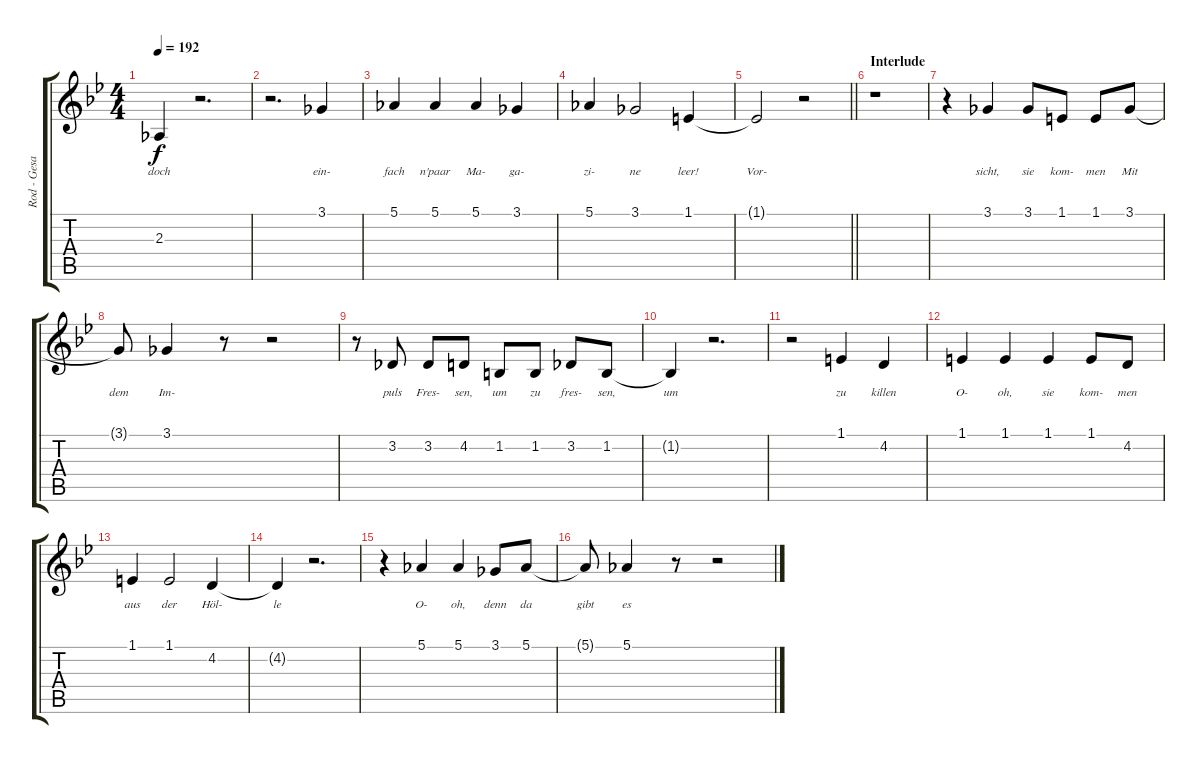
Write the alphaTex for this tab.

\track ("Rod - Gesang" "Rod - Gesa") {instrument lead8bassandlead}
\staff {score tabs}
\tuning (Eb4 Bb3 Gb3 Db3 Ab2 Eb2) {hide}
\ts (4 4)
\tempo 192
\clef g2
\ks bb
2.3{t}.4{lyrics (0 "doch") lyrics (1 "") lyrics (2 "") lyrics (3 "") lyrics (4 "") dy f} r.2{d} |
r.2{d} 3.1.4{lyrics (0 "ein-") lyrics (1 "") lyrics (2 "") lyrics (3 "") lyrics (4 "")} |
5.1.4{lyrics (0 "fach") lyrics (1 "") lyrics (2 "") lyrics (3 "") lyrics (4 "")} 5.1.4{lyrics (0 "n'paar") lyrics (1 "") lyrics (2 "") lyrics (3 "") lyrics (4 "")} 5.1.4{lyrics (0 "Ma-") lyrics (1 "") lyrics (2 "") lyrics (3 "") lyrics (4 "")} 3.1.4{lyrics (0 "ga-") lyrics (1 "") lyrics (2 "") lyrics (3 "") lyrics (4 "")} |
5.1.4{lyrics (0 "zi-") lyrics (1 "") lyrics (2 "") lyrics (3 "") lyrics (4 "")} 3.1.2{lyrics (0 "ne") lyrics (1 "") lyrics (2 "") lyrics (3 "") lyrics (4 "")} 1.1.4{lyrics (0 "leer!") lyrics (1 "") lyrics (2 "") lyrics (3 "") lyrics (4 "")} |
\barLineRight lightlight
1.1{t}.2{lyrics (0 "Vor-") lyrics (1 "") lyrics (2 "") lyrics (3 "") lyrics (4 "")} r.2 |
\section ("" "Interlude")
r.1 |
r.4 3.1.4{lyrics (0 "sicht,") lyrics (1 "") lyrics (2 "") lyrics (3 "") lyrics (4 "")} 3.1.8{lyrics (0 "sie") lyrics (1 "") lyrics (2 "") lyrics (3 "") lyrics (4 "")} 1.1.8{lyrics (0 "kom-") lyrics (1 "") lyrics (2 "") lyrics (3 "") lyrics (4 "")} 1.1.8{lyrics (0 "men") lyrics (1 "") lyrics (2 "") lyrics (3 "") lyrics (4 "")} 3.1.8{lyrics (0 "Mit") lyrics (1 "") lyrics (2 "") lyrics (3 "") lyrics (4 "")} |
3.1{t}.8{lyrics (0 "dem") lyrics (1 "") lyrics (2 "") lyrics (3 "") lyrics (4 "")} 3.1.4{lyrics (0 "Im-") lyrics (1 "") lyrics (2 "") lyrics (3 "") lyrics (4 "")} r.8 r.2 |
r.8 3.2.8{lyrics (0 "puls") lyrics (1 "") lyrics (2 "") lyrics (3 "") lyrics (4 "")} 3.2.8{lyrics (0 "Fres-") lyrics (1 "") lyrics (2 "") lyrics (3 "") lyrics (4 "")} 4.2.8{lyrics (0 "sen,") lyrics (1 "") lyrics (2 "") lyrics (3 "") lyrics (4 "")} 1.2.8{lyrics (0 "um") lyrics (1 "") lyrics (2 "") lyrics (3 "") lyrics (4 "")} 1.2.8{lyrics (0 "zu") lyrics (1 "") lyrics (2 "") lyrics (3 "") lyrics (4 "")} 3.2.8{lyrics (0 "fres-") lyrics (1 "") lyrics (2 "") lyrics (3 "") lyrics (4 "")} 1.2.8{lyrics (0 "sen,") lyrics (1 "") lyrics (2 "") lyrics (3 "") lyrics (4 "")} |
1.2{t}.4{lyrics (0 "um") lyrics (1 "") lyrics (2 "") lyrics (3 "") lyrics (4 "")} r.2{d} |
r.2 1.1.4{lyrics (0 "zu") lyrics (1 "") lyrics (2 "") lyrics (3 "") lyrics (4 "")} 4.2.4{lyrics (0 "killen") lyrics (1 "") lyrics (2 "") lyrics (3 "") lyrics (4 "")} |
1.1.4{lyrics (0 "O-") lyrics (1 "") lyrics (2 "") lyrics (3 "") lyrics (4 "")} 1.1.4{lyrics (0 "oh,") lyrics (1 "") lyrics (2 "") lyrics (3 "") lyrics (4 "")} 1.1.4{lyrics (0 "sie") lyrics (1 "") lyrics (2 "") lyrics (3 "") lyrics (4 "")} 1.1.8{lyrics (0 "kom-") lyrics (1 "") lyrics (2 "") lyrics (3 "") lyrics (4 "")} 4.2.8{lyrics (0 "men") lyrics (1 "") lyrics (2 "") lyrics (3 "") lyrics (4 "")} |
1.1.4{lyrics (0 "aus") lyrics (1 "") lyrics (2 "") lyrics (3 "") lyrics (4 "")} 1.1.2{lyrics (0 "der") lyrics (1 "") lyrics (2 "") lyrics (3 "") lyrics (4 "")} 4.2.4{lyrics (0 "Höl-") lyrics (1 "") lyrics (2 "") lyrics (3 "") lyrics (4 "")} |
4.2{t}.4{lyrics (0 "le") lyrics (1 "") lyrics (2 "") lyrics (3 "") lyrics (4 "")} r.2{d} |
r.4 5.1.4{lyrics (0 "O-") lyrics (1 "") lyrics (2 "") lyrics (3 "") lyrics (4 "")} 5.1.4{lyrics (0 "oh,") lyrics (1 "") lyrics (2 "") lyrics (3 "") lyrics (4 "")} 3.1.8{lyrics (0 "denn") lyrics (1 "") lyrics (2 "") lyrics (3 "") lyrics (4 "")} 5.1.8{lyrics (0 "da") lyrics (1 "") lyrics (2 "") lyrics (3 "") lyrics (4 "")} |
5.1{t}.8{lyrics (0 "gibt") lyrics (1 "") lyrics (2 "") lyrics (3 "") lyrics (4 "")} 5.1.4{lyrics (0 "es") lyrics (1 "") lyrics (2 "") lyrics (3 "") lyrics (4 "")} r.8 r.2
